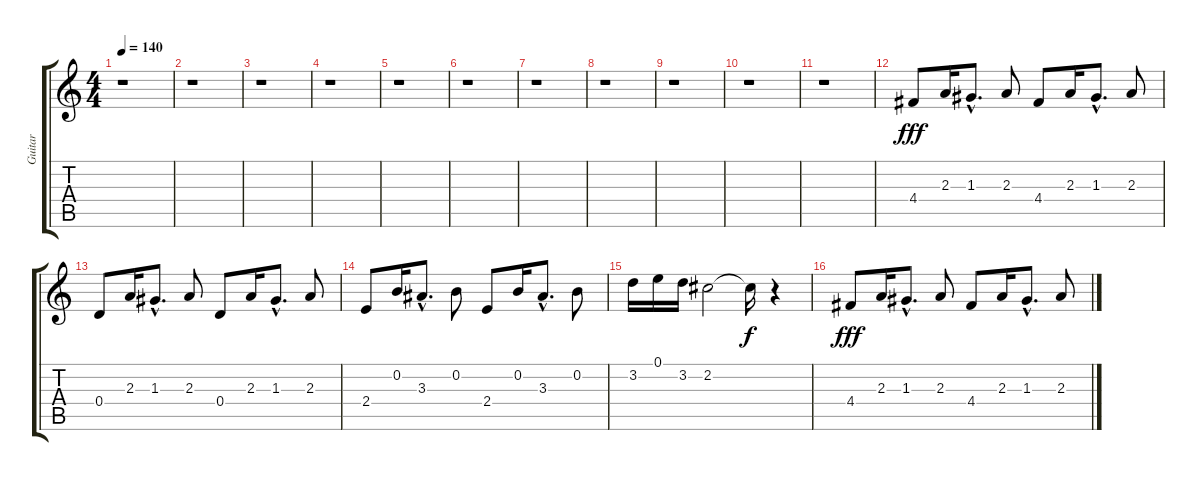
\track ("Guitar" "Guitar") {instrument acousticguitarsteel}
\staff {score tabs}
\tuning (E4 B3 G3 D3 A2 E2) {hide}
\ts (4 4)
\tempo 140
\clef g2
\ks c
r.1{dy fff} |
r.1 |
r.1 |
r.1 |
r.1 |
r.1 |
r.1 |
r.1 |
r.1 |
r.1 |
r.1 |
4.4.8 2.3.16 1.3{hac}.8{d} 2.3.8 4.4.8 2.3.16 1.3{hac}.8{d} 2.3.8 |
0.4.8 2.3.16 1.3{hac}.8{d} 2.3.8 0.4.8 2.3.16 1.3{hac}.8{d} 2.3.8 |
2.4.8 0.2.16 3.3{hac}.8{d} 0.2.8 2.4.8 0.2.16 3.3{hac}.8{d} 0.2.8 |
3.2.16 0.1.16 3.2.16 2.2.2 2.2{t}.16{dy f} r.4 |
4.4.8{dy fff} 2.3.16 1.3{hac}.8{d} 2.3.8 4.4.8 2.3.16 1.3{hac}.8{d} 2.3.8
